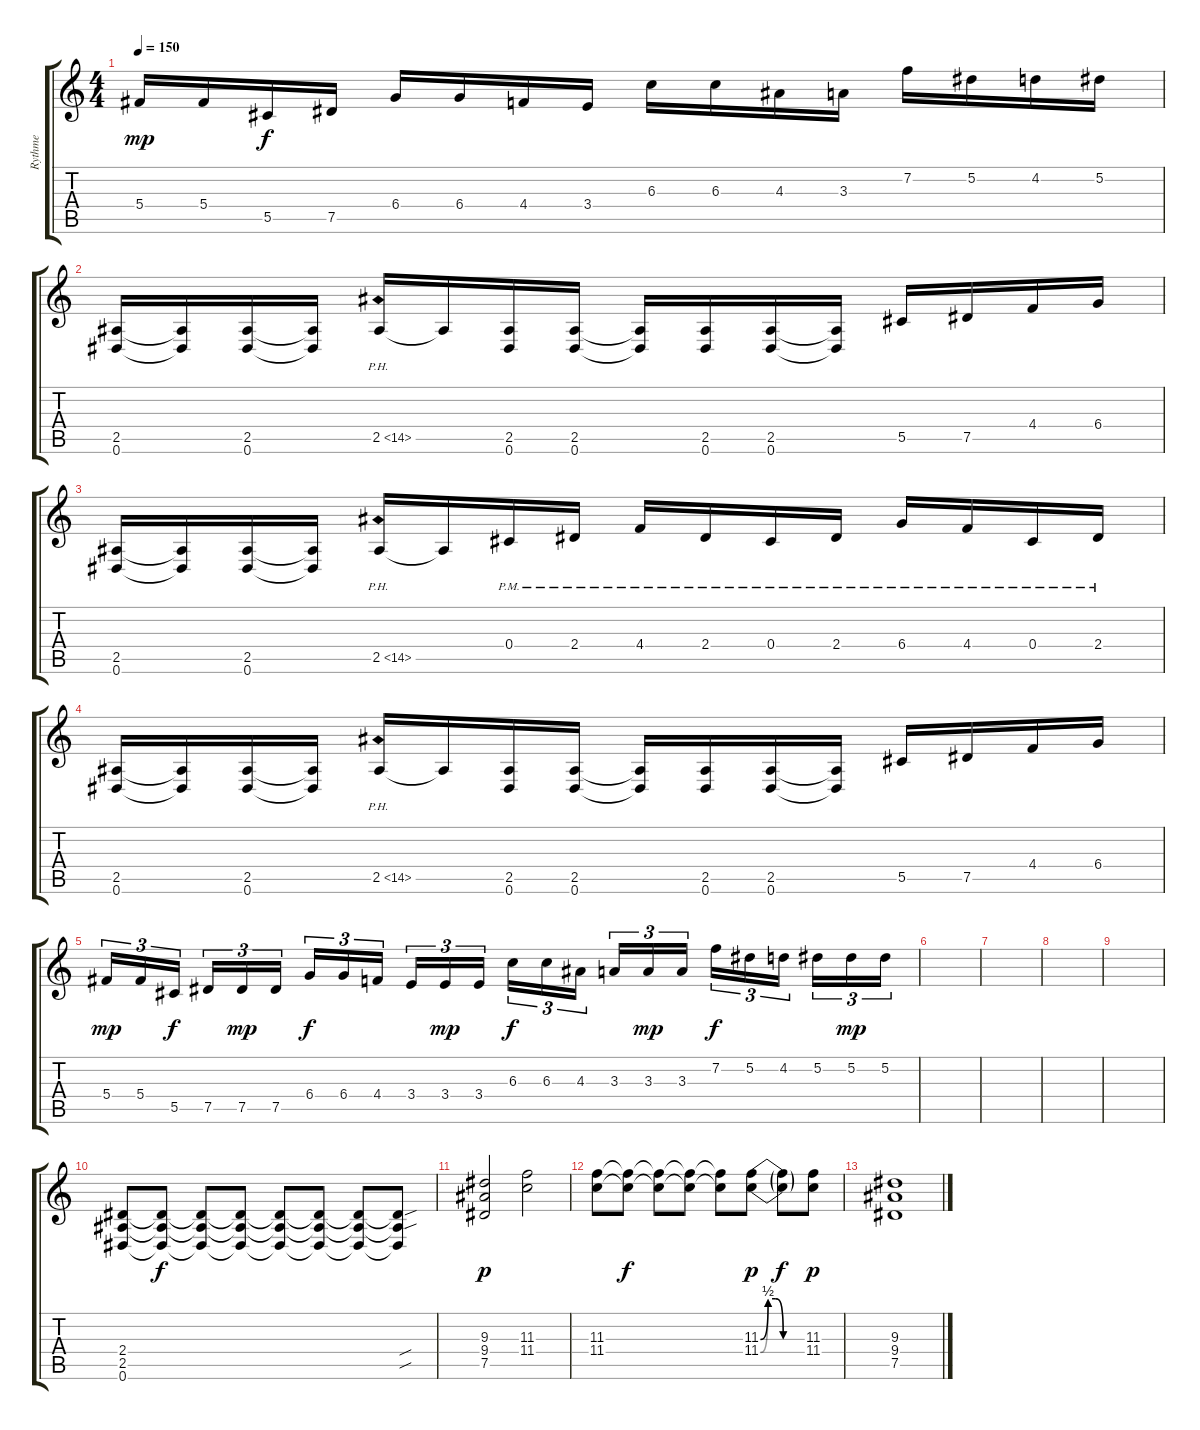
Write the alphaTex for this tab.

\track ("Rythme" "Rythme") {instrument electricguitarclean}
\staff {score tabs}
\tuning (Eb4 Bb3 Gb3 Db3 Ab2 Eb2) {hide}
\ts (4 4)
\tempo 150
\clef g2
\ks c
5.4.16{dy mp} 5.4.16 5.5.16{dy f} 7.5.16 6.4.16 6.4.16 4.4.16 3.4.16 6.3.16 6.3.16 4.3.16 3.3.16 7.2.16 5.2.16 4.2.16 5.2.16 |
(2.5 0.6).16 (2.5{t} 0.6{t}).16 (2.5 0.6).16 (2.5{t} 0.6{t}).16 2.5{ph 12}.16 2.5{t}.16 (2.5 0.6).16 (2.5 0.6).16 (2.5{t} 0.6{t}).16 (2.5 0.6).16 (2.5 0.6).16 (2.5{t} 0.6{t}).16 5.5.16 7.5.16 4.4.16 6.4.16 |
(2.5 0.6).16 (2.5{t} 0.6{t}).16 (2.5 0.6).16 (2.5{t} 0.6{t}).16 2.5{ph 12}.16 2.5{t}.16 0.4{pm}.16 2.4{pm}.16 4.4{pm}.16 2.4{pm}.16 0.4{pm}.16 2.4{pm}.16 6.4{pm}.16 4.4{pm}.16 0.4{pm}.16 2.4{pm}.16 |
(2.5 0.6).16 (2.5{t} 0.6{t}).16 (2.5 0.6).16 (2.5{t} 0.6{t}).16 2.5{ph 12}.16 2.5{t}.16 (2.5 0.6).16 (2.5 0.6).16 (2.5{t} 0.6{t}).16 (2.5 0.6).16 (2.5 0.6).16 (2.5{t} 0.6{t}).16 5.5.16 7.5.16 4.4.16 6.4.16 |
5.4.16{tu (3 2) dy mp} 5.4.16{tu (3 2)} 5.5.16{tu (3 2) dy f} 7.5.16{tu (3 2)} 7.5.16{tu (3 2) dy mp} 7.5.16{tu (3 2)} 6.4.16{tu (3 2) dy f} 6.4.16{tu (3 2)} 4.4.16{tu (3 2)} 3.4.16{tu (3 2)} 3.4.16{tu (3 2) dy mp} 3.4.16{tu (3 2)} 6.3.16{tu (3 2) dy f} 6.3.16{tu (3 2)} 4.3.16{tu (3 2)} 3.3.16{tu (3 2)} 3.3.16{tu (3 2) dy mp} 3.3.16{tu (3 2)} 7.2.16{tu (3 2) dy f} 5.2.16{tu (3 2)} 4.2.16{tu (3 2)} 5.2.16{tu (3 2)} 5.2.16{tu (3 2) dy mp} 5.2.16{tu (3 2)} |
|
|
|
|
(2.4 2.5 0.6).8 (2.4{t} 2.5{t} 0.6{t}).8{dy f} (2.4{t} 2.5{t} 0.6{t}).8 (2.4{t} 2.5{t} 0.6{t}).8 (2.4{t} 2.5{t} 0.6{t}).8 (2.4{t} 2.5{t} 0.6{t}).8 (2.4{t} 2.5{t} 0.6{t}).8 (2.4{sou t} 2.5{sou t} 0.6{t}).8 |
(9.3 9.4 7.5).2{dy p} (11.3 11.4).2 |
(11.3 11.4).8 (11.3{t} 11.4{t}).8{dy f} (11.3{t} 11.4{t}).8 (11.3{t} 11.4{t}).8 (11.3{t} 11.4{t}).8 (11.3{be (custom 0 0 10 2 20 2 30 0 60 0)} 11.4{be (custom 0 0 10 2 20 2 30 0 60 0)}).8{dy p} (11.3{t} 11.4{t}).8{dy f} (11.3 11.4).8{dy p} |
(9.3 9.4 7.5).1
